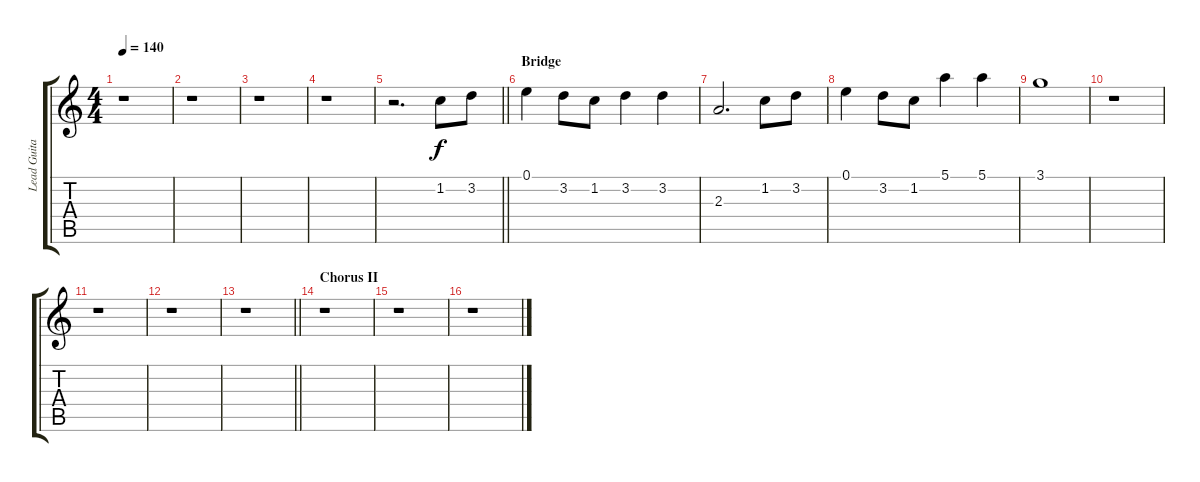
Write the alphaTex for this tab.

\track ("Lead Guitar" "Lead Guita") {instrument electricguitarclean}
\staff {score tabs}
\tuning (E4 B3 G3 D3 A2 E2) {hide}
\ts (4 4)
\tempo 140
\clef g2
\ks c
r.1{dy f} |
r.1 |
r.1 |
r.1 |
\barLineRight lightlight
r.2{d} 1.2.8 3.2.8 |
\section ("" "Bridge")
0.1.4 3.2.8 1.2.8 3.2.4 3.2.4 |
2.3.2{d} 1.2.8 3.2.8 |
0.1.4 3.2.8 1.2.8 5.1.4 5.1.4 |
3.1.1 |
r.1 |
r.1 |
r.1 |
\barLineRight lightlight
r.1 |
\section ("" "Chorus II")
r.1 |
r.1 |
r.1
